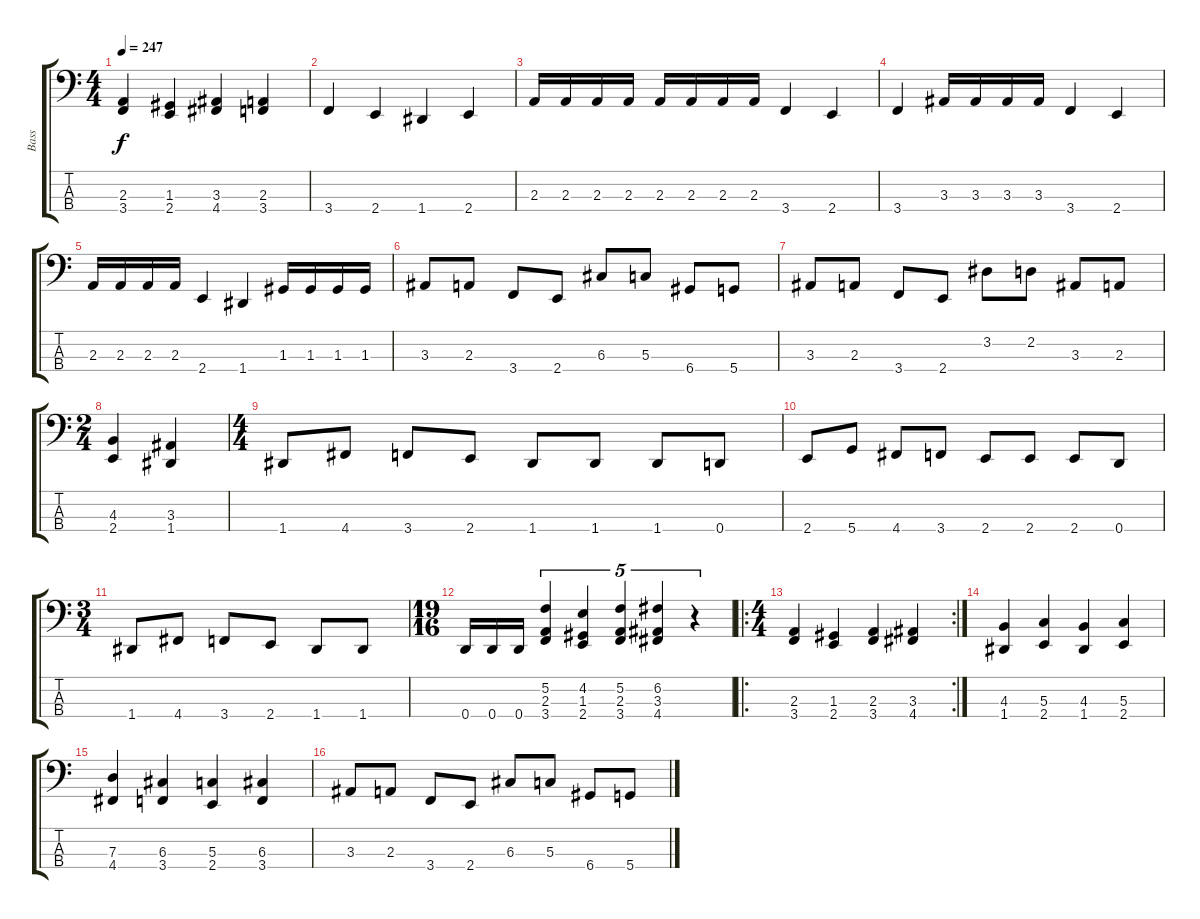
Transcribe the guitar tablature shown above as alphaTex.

\track ("Bass" "Bass") {instrument electricbassfinger}
\staff {score tabs}
\tuning (F2 C2 G1 D1) {hide}
\ts (4 4)
\tempo 247
\clef f4
\ks c
(2.3 3.4).4{dy f} (1.3 2.4).4 (3.3 4.4).4 (2.3 3.4).4 |
3.4.4 2.4.4 1.4.4 2.4.4 |
2.3.16 2.3.16 2.3.16 2.3.16 2.3.16 2.3.16 2.3.16 2.3.16 3.4.4 2.4.4 |
3.4.4 3.3.16 3.3.16 3.3.16 3.3.16 3.4.4 2.4.4 |
2.3.16 2.3.16 2.3.16 2.3.16 2.4.4 1.4.4 1.3.16 1.3.16 1.3.16 1.3.16 |
3.3.8 2.3.8 3.4.8 2.4.8 6.3.8 5.3.8 6.4.8 5.4.8 |
3.3.8 2.3.8 3.4.8 2.4.8 3.2.8 2.2.8 3.3.8 2.3.8 |
\ts (2 4)
(4.3 2.4).4 (3.3 1.4).4 |
\ts (4 4)
1.4.8 4.4.8 3.4.8 2.4.8 1.4.8 1.4.8 1.4.8 0.4.8 |
2.4.8 5.4.8 4.4.8 3.4.8 2.4.8 2.4.8 2.4.8 0.4.8 |
\ts (3 4)
1.4.8 4.4.8 3.4.8 2.4.8 1.4.8 1.4.8 |
\ts (19 16)
0.4.16 0.4.16 0.4.16 (5.2 2.3 3.4).4{tu (5 4)} (4.2 1.3 2.4).4{tu (5 4)} (5.2 2.3 3.4).4{tu (5 4)} (6.2 3.3 4.4).4{tu (5 4)} r.4{tu (5 4)} |
\ro
\rc 2
\ts (4 4)
(2.3 3.4).4 (1.3 2.4).4 (2.3 3.4).4 (3.3 4.4).4 |
(4.3 1.4).4 (5.3 2.4).4 (4.3 1.4).4 (5.3 2.4).4 |
(7.3 4.4).4 (6.3 3.4).4 (5.3 2.4).4 (6.3 3.4).4 |
3.3.8 2.3.8 3.4.8 2.4.8 6.3.8 5.3.8 6.4.8 5.4.8
